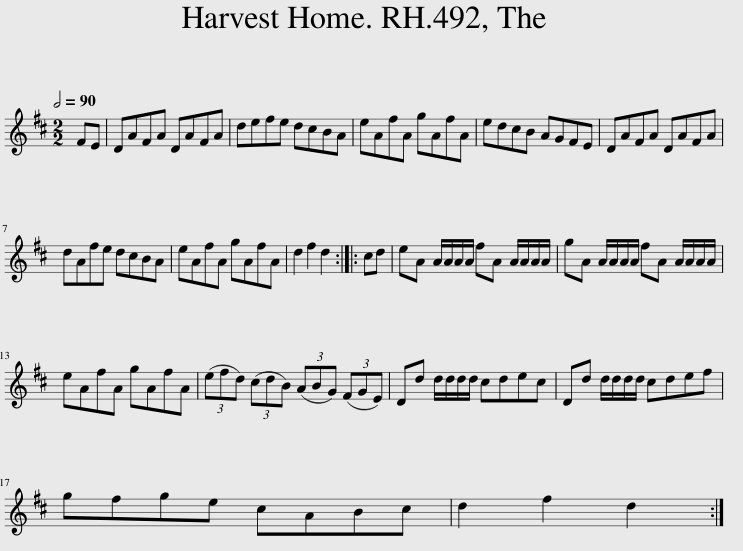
X:1
L:1/8
Q:1/2=90
M:2/2
I:linebreak $
K:D
V:1 treble
V:1
 FE | DAFA DAFA | defe dcBA | eAfA gAfA | edcB AGFE | %5
 DAFA DAFA |$ dAfe dcBA | eAfA gAfA | d2 f2 d2 :: cd | %10
 eA A/A/A/A/ fA A/A/A/A/ | gA A/A/A/A/ fA A/A/A/A/ |$ eAfA gAfA | (3(efd) (3(cdB) (3(ABG) (3(FGE) | Dd d/d/d/d/ cdec | %15
 Dd d/d/d/d/ cdef |$ gfge cABc | d2 f2 d2 :| %18
